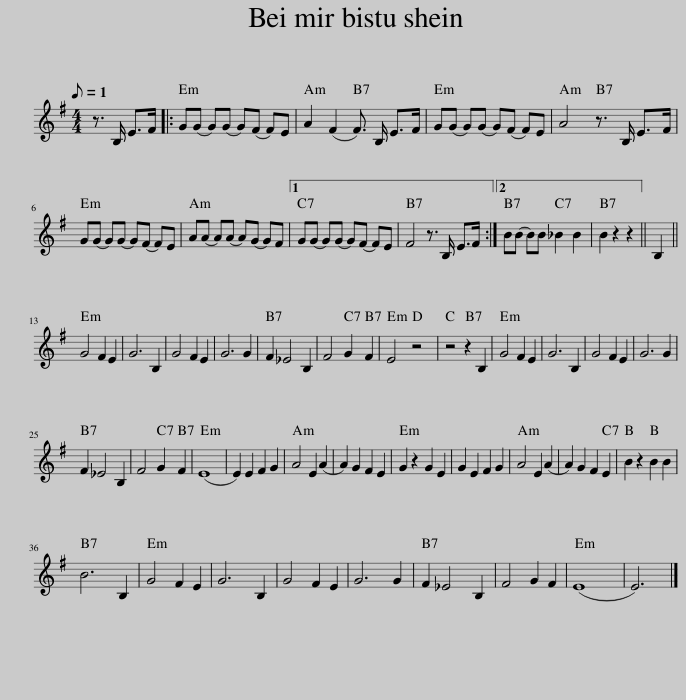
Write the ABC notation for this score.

X:1
L:1/8
Q:1/8=1
M:4/4
I:linebreak $
K:Emin
V:1 treble
V:1
 z3/2 B,/ E>F |: G(G G)(G G)(F F)E | A2 (F2 F3/2) B,/ E>F | G(G G)(G G)(F F)E | A4 z3/2 B,/ E>F |$ %5
 G(G G)(G G)(F F)E | A(A A)(A A)(G G)F |1 G(G G)(G G)(F F)E | F4 z3/2 B,/ E>F :|2 B(B B)B _B2 B2 | %10
 B2 z2 z2 || B,2 ||$ G4 F2 E2 | G6 B,2 | G4 F2 E2 | %15
 G6 G2 | F2 _E4 B,2 | F4 G2 F2 | E4 z4 | z4 z2 B,2 | %20
 G4 F2 E2 | G6 B,2 | G4 F2 E2 | G6 G2 |$ F2 _E4 B,2 | %25
 F4 G2 F2 | (E8 | E2) E2 F2 G2 | A4 E2 (A2 | A2) G2 F2 E2 | %30
 G2 z2 G2 E2 | G2 E2 F2 G2 | A4 E2 (A2 | A2) G2 F2 E2 | B2 z2 B2 B2 |$ %35
 B6 B,2 | G4 F2 E2 | G6 B,2 | G4 F2 E2 | G6 G2 | %40
 F2 _E4 B,2 | F4 G2 F2 | (E8 | E6) |] %44
